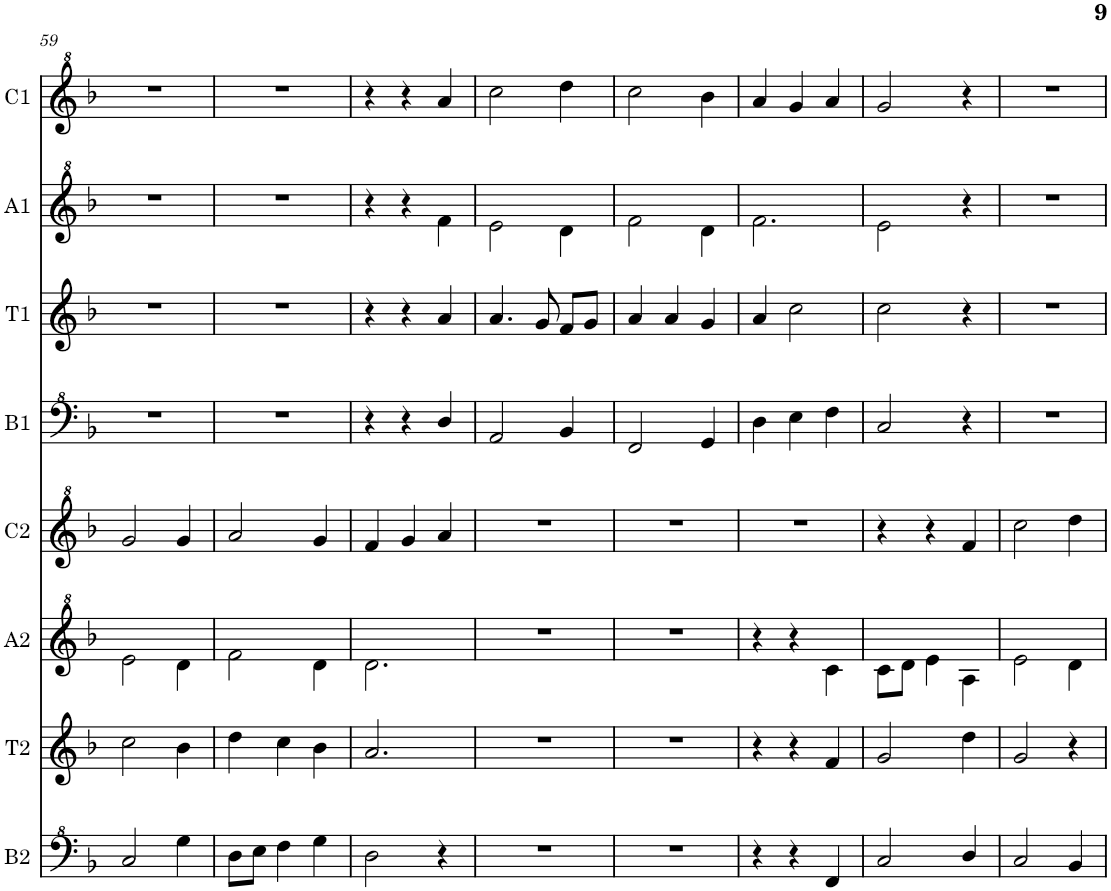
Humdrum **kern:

**kern	**kern	**kern	**kern	**kern	**kern	**kern	**kern
*part8	*part7	*part6	*part5	*part4	*part3	*part2	*part1
*staff8	*staff7	*staff6	*staff5	*staff4	*staff3	*staff2	*staff1
*I"Bass 2	*I"Tenor 2	*I"Alto 2	*I"Cantus 2	*I"Bass 1	*I"Tenor 1	*I"Alto 1	*I"Cantus 1
*I'B2	*I'T2	*I'A2	*I'C2	*I'B1	*I'T1	*I'A1	*I'C1
!!LO:PB:g=z
*clefF^4	*clefG2	*clefG^2	*clefG^2	*clefF^4	*clefG2	*clefG^2	*clefG^2
*k[b-]	*k[b-]	*k[b-]	*k[b-]	*k[b-]	*k[b-]	*k[b-]	*k[b-]
*M3/4	*M3/4	*M3/4	*M3/4	*M3/4	*M3/4	*M3/4	*M3/4
=59	=59	=59	=59	=59	=59	=59	=59
2c/	2cc\	2ee\	2gg/	2.r	2.r	2.r	2.r
4g\	4b-\	4dd\	4gg/	.	.	.	.
=60	=60	=60	=60	=60	=60	=60	=60
8d\L	4dd\	2ff\	2aa/	2.r	2.r	2.r	2.r
8e\J	.	.	.	.	.	.	.
4f\	4cc\	.	.	.	.	.	.
4g\	4b-\	4dd\	4gg/	.	.	.	.
=61	=61	=61	=61	=61	=61	=61	=61
2d\	2.a/	2.dd\	4ff/	4r	4r	4r	4r
.	.	.	4gg/	4r	4r	4r	4r
4r	.	.	4aa/	4d/	4a/	4ff\	4aa/
=62	=62	=62	=62	=62	=62	=62	=62
2.r	2.r	2.r	2.r	2A/	4.a/	2ee\	2ccc\
.	.	.	.	.	8g/	.	.
.	.	.	.	4B-/	8f/L	4dd\	4ddd\
.	.	.	.	.	8g/J	.	.
=63	=63	=63	=63	=63	=63	=63	=63
2.r	2.r	2.r	2.r	2F/	4a/	2ff\	2ccc\
.	.	.	.	.	4a/	.	.
.	.	.	.	4G/	4g/	4dd\	4bb-\
=64	=64	=64	=64	=64	=64	=64	=64
4r	4r	4r	2.r	4d\	4a/	2.ff\	4aa/
4r	4r	4r	.	4e\	2cc\	.	4gg/
4F/	4f/	4cc\	.	4f\	.	.	4aa/
=65	=65	=65	=65	=65	=65	=65	=65
2c/	2g/	8cc\L	4r	2c/	2cc\	2ee\	2gg/
.	.	8dd\J	.	.	.	.	.
.	.	4ee\	4r	.	.	.	.
4d/	4dd\	4a\	4ff/	4r	4r	4r	4r
=66	=66	=66	=66	=66	=66	=66	=66
2c/	2g/	2ee\	2ccc\	2.r	2.r	2.r	2.r
4B-/	4r	4dd\	4ddd\	.	.	.	.
=	=	=	=	=	=	=	=
*-	*-	*-	*-	*-	*-	*-	*-
